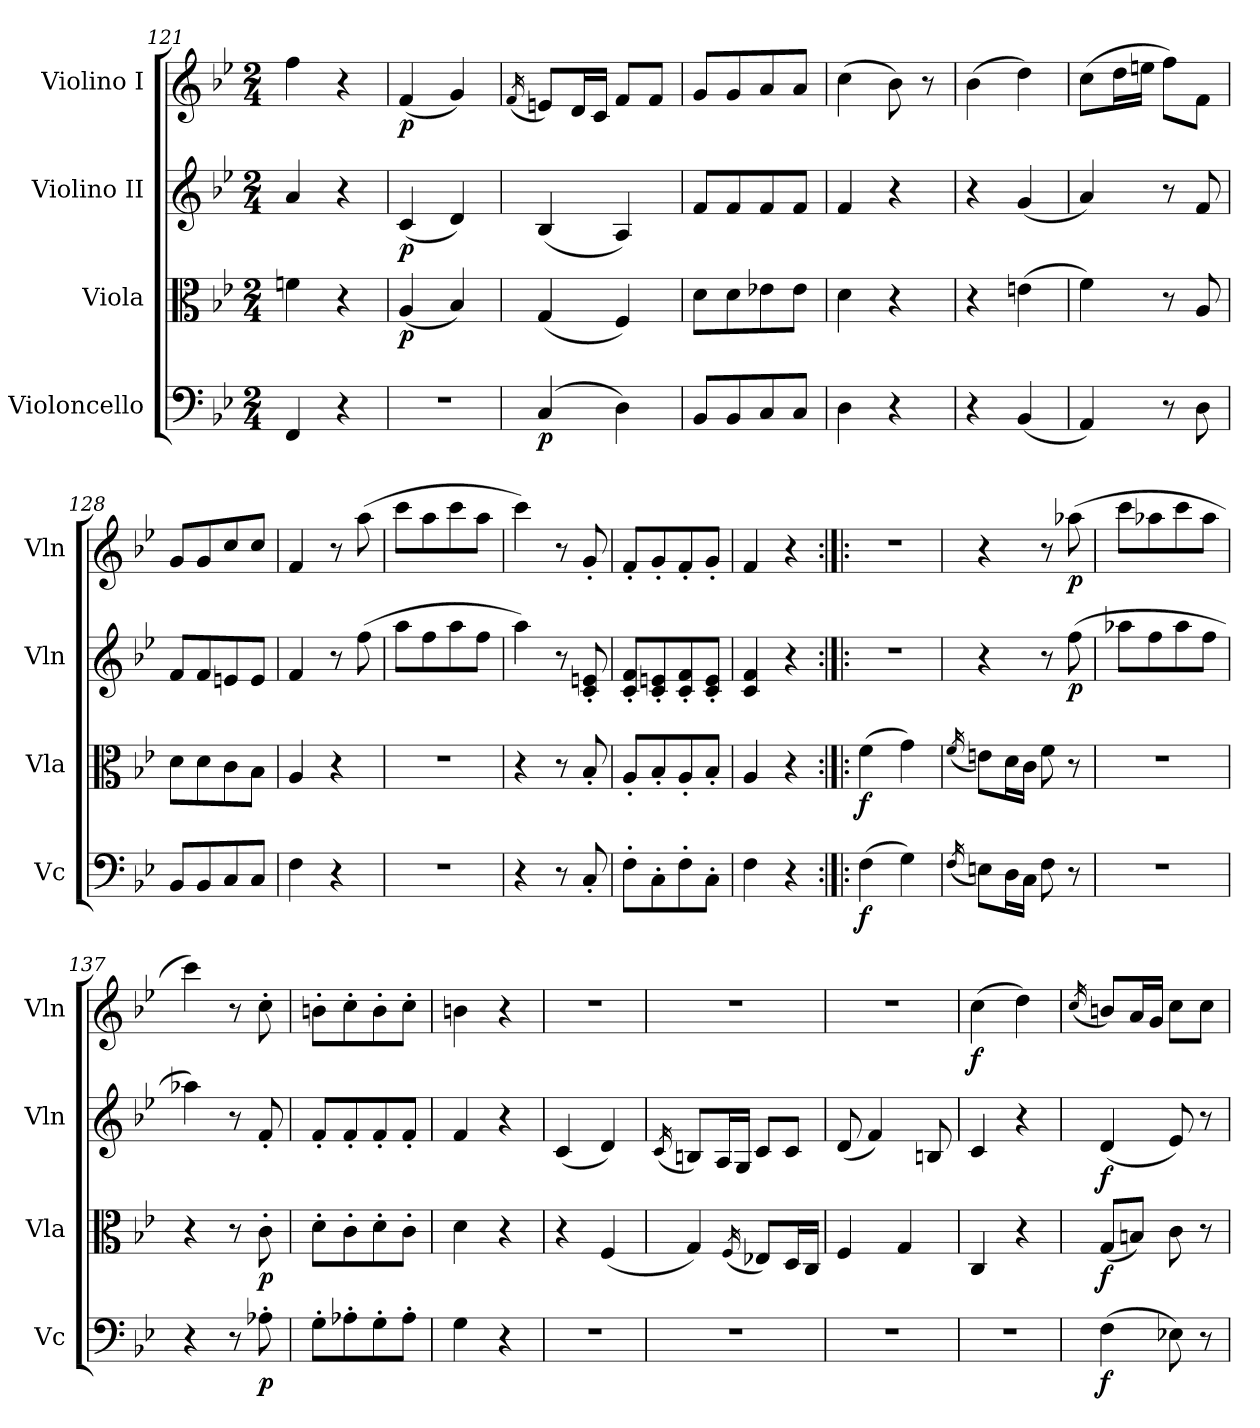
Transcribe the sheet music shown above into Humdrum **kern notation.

**kern	**dynam	**kern	**dynam	**kern	**dynam	**kern	**dynam
*part4	*part4	*part3	*part3	*part2	*part2	*part1	*part1
*staff4	*staff4	*staff3	*staff3	*staff2	*staff2	*staff1	*staff1
*I"Violoncello	*	*I"Viola	*	*I"Violino II	*	*I"Violino I	*
*I'Vc	*	*I'Vla	*	*I'Vln	*	*I'Vln	*
*clefF4	*	*clefC3	*	*clefG2	*	*clefG2	*
*k[b-e-]	*	*k[b-e-]	*	*k[b-e-]	*	*k[b-e-]	*
*B-:	*	*B-:	*	*B-:	*	*B-:	*
*M2/4	*	*M2/4	*	*M2/4	*	*M2/4	*
=121	=121	=121	=121	=121	=121	=121	=121
4FF	.	4fn	.	4a	.	4ff	.
4r	.	4r	.	4r	.	4r	.
=122	=122	=122	=122	=122	=122	=122	=122
2r	.	(4A	p	(4c	p	(4f	p
.	.	4B-)	.	4d)	.	4g)	.
=123	=123	=123	=123	=123	=123	=123	=123
.	.	.	.	.	.	(<16qf/	.
(4C	p	(4G	.	(4B-	.	8enL)	.
.	.	.	.	.	.	16dL	.
.	.	.	.	.	.	16cJJ	.
4D)	.	4F)	.	4A)	.	8fL	.
.	.	.	.	.	.	8fJ	.
=124	=124	=124	=124	=124	=124	=124	=124
8BB-L	.	8dL	.	8fL	.	8gL	.
8BB-	.	8d	.	8f	.	8g	.
8C	.	8e-X	.	8f	.	8a	.
8CJ	.	8e-J	.	8fJ	.	8aJ	.
=125	=125	=125	=125	=125	=125	=125	=125
4D	.	4d	.	4f	.	(4cc	.
4r	.	4r	.	4r	.	8b-)	.
.	.	.	.	.	.	8r	.
=126	=126	=126	=126	=126	=126	=126	=126
4r	.	4r	.	4r	.	(4b-	.
(4BB-	.	(4en	.	(4g	.	4dd)	.
=127	=127	=127	=127	=127	=127	=127	=127
4AA)	.	4f)	.	4a)	.	(8ccL	.
.	.	.	.	.	.	16ddL	.
.	.	.	.	.	.	16eenJJ	.
8r	.	8r	.	8r	.	8ffL)	.
8D	.	8A	.	8f	.	8fJ	.
=128	=128	=128	=128	=128	=128	=128	=128
8BB-L	.	8dL	.	8fL	.	8gL	.
8BB-	.	8d	.	8f	.	8g	.
8C	.	8c	.	8en	.	8cc	.
8CJ	.	8B-J	.	8eJ	.	8ccJ	.
!!LO:LB:g=z
=129	=129	=129	=129	=129	=129	=129	=129
4F	.	4A	.	4f	.	4f	.
4r	.	4r	.	8r	.	8r	.
.	.	.	.	(8ff	.	(8aa	.
=130	=130	=130	=130	=130	=130	=130	=130
2r	.	2r	.	8aaL	.	8cccL	.
.	.	.	.	8ff	.	8aa	.
.	.	.	.	8aa	.	8ccc	.
.	.	.	.	8ffJ	.	8aaJ	.
=131	=131	=131	=131	=131	=131	=131	=131
4r	.	4r	.	4aa)	.	4ccc)	.
8r	.	8r	.	8r	.	8r	.
8C'	.	8B-'	.	8en' 8c'	.	8g'	.
=132	=132	=132	=132	=132	=132	=132	=132
8F'L	.	8A'L	.	8f' 8c'L	.	8f'L	.
8C'	.	8B-'	.	8en' 8c'	.	8g'	.
8F'	.	8A'	.	8f' 8c'	.	8f'	.
8C'J	.	8B-'J	.	8e' 8c'J	.	8g'J	.
=133	=133	=133	=133	=133	=133	=133	=133
4F	.	4A	.	4f 4c	.	4f	.
4r	.	4r	.	4r	.	4r	.
=134:|!|:	=134:|!|:	=134:|!|:	=134:|!|:	=134:|!|:	=134:|!|:	=134:|!|:	=134:|!|:
(4F	f	(4f	f	2r	.	2r	.
4G)	.	4g)	.	.	.	.	.
=135	=135	=135	=135	=135	=135	=135	=135
(<16qF/	.	(<16qf/	.	.	.	.	.
8EnL)	.	8enL)	.	4r	.	4r	.
16DL	.	16dL	.	.	.	.	.
16CJJ	.	16cJJ	.	.	.	.	.
8F	.	8f	.	8r	.	8r	.
8r	.	8r	.	(8ff	p	(8aa-X	p
=136	=136	=136	=136	=136	=136	=136	=136
2r	.	2r	.	8aa-XL	.	8cccL	.
.	.	.	.	8ff	.	8aa-X	.
.	.	.	.	8aa-	.	8ccc	.
.	.	.	.	8ffJ	.	8aa-J	.
=137	=137	=137	=137	=137	=137	=137	=137
4r	.	4r	.	4aa-X)	.	4ccc)	.
8r	.	8r	.	8r	.	8r	.
8A-X'	p	8c'	p	8f'	.	8cc'	.
=138	=138	=138	=138	=138	=138	=138	=138
8G'L	.	8d'L	.	8f'L	.	8bn'L	.
8A-X'	.	8c'	.	8f'	.	8cc'	.
8G'	.	8d'	.	8f'	.	8b'	.
8A-'J	.	8c'J	.	8f'J	.	8cc'J	.
!!LO:LB:g=z
=139	=139	=139	=139	=139	=139	=139	=139
4G	.	4d	.	4f	.	4bn	.
4r	.	4r	.	4r	.	4r	.
=140	=140	=140	=140	=140	=140	=140	=140
2r	.	4r	.	(4c	.	2r	.
.	.	(4F	.	4d)	.	.	.
=141	=141	=141	=141	=141	=141	=141	=141
.	.	.	.	(<16qc/	.	.	.
2r	.	4G)	.	8BnL)	.	2r	.
.	.	.	.	16AL	.	.	.
.	.	.	.	16GJJ	.	.	.
.	.	(<16qF/	.	.	.	.	.
.	.	8E-XL)	.	8cL	.	.	.
.	.	16DL	.	8cJ	.	.	.
.	.	16CJJ	.	.	.	.	.
=142	=142	=142	=142	=142	=142	=142	=142
2r	.	4F	.	(8d	.	2r	.
.	.	.	.	4f)	.	.	.
.	.	4G	.	.	.	.	.
.	.	.	.	8Bn	.	.	.
=143	=143	=143	=143	=143	=143	=143	=143
2r	.	4C	.	4c	.	(4cc	f
.	.	4r	.	4r	.	4dd)	.
=144	=144	=144	=144	=144	=144	=144	=144
.	.	.	.	.	.	(<16qcc/	.
(4F	f	(8GL	f	(4d	f	8bnL)	.
.	.	8BnJ)	.	.	.	16aL	.
.	.	.	.	.	.	16gJJ	.
8E-X)	.	8c	.	8e-)	.	8ccL	.
8r	.	8r	.	8r	.	8ccJ	.
=	=	=	=	=	=	=	=
*-	*-	*-	*-	*-	*-	*-	*-
